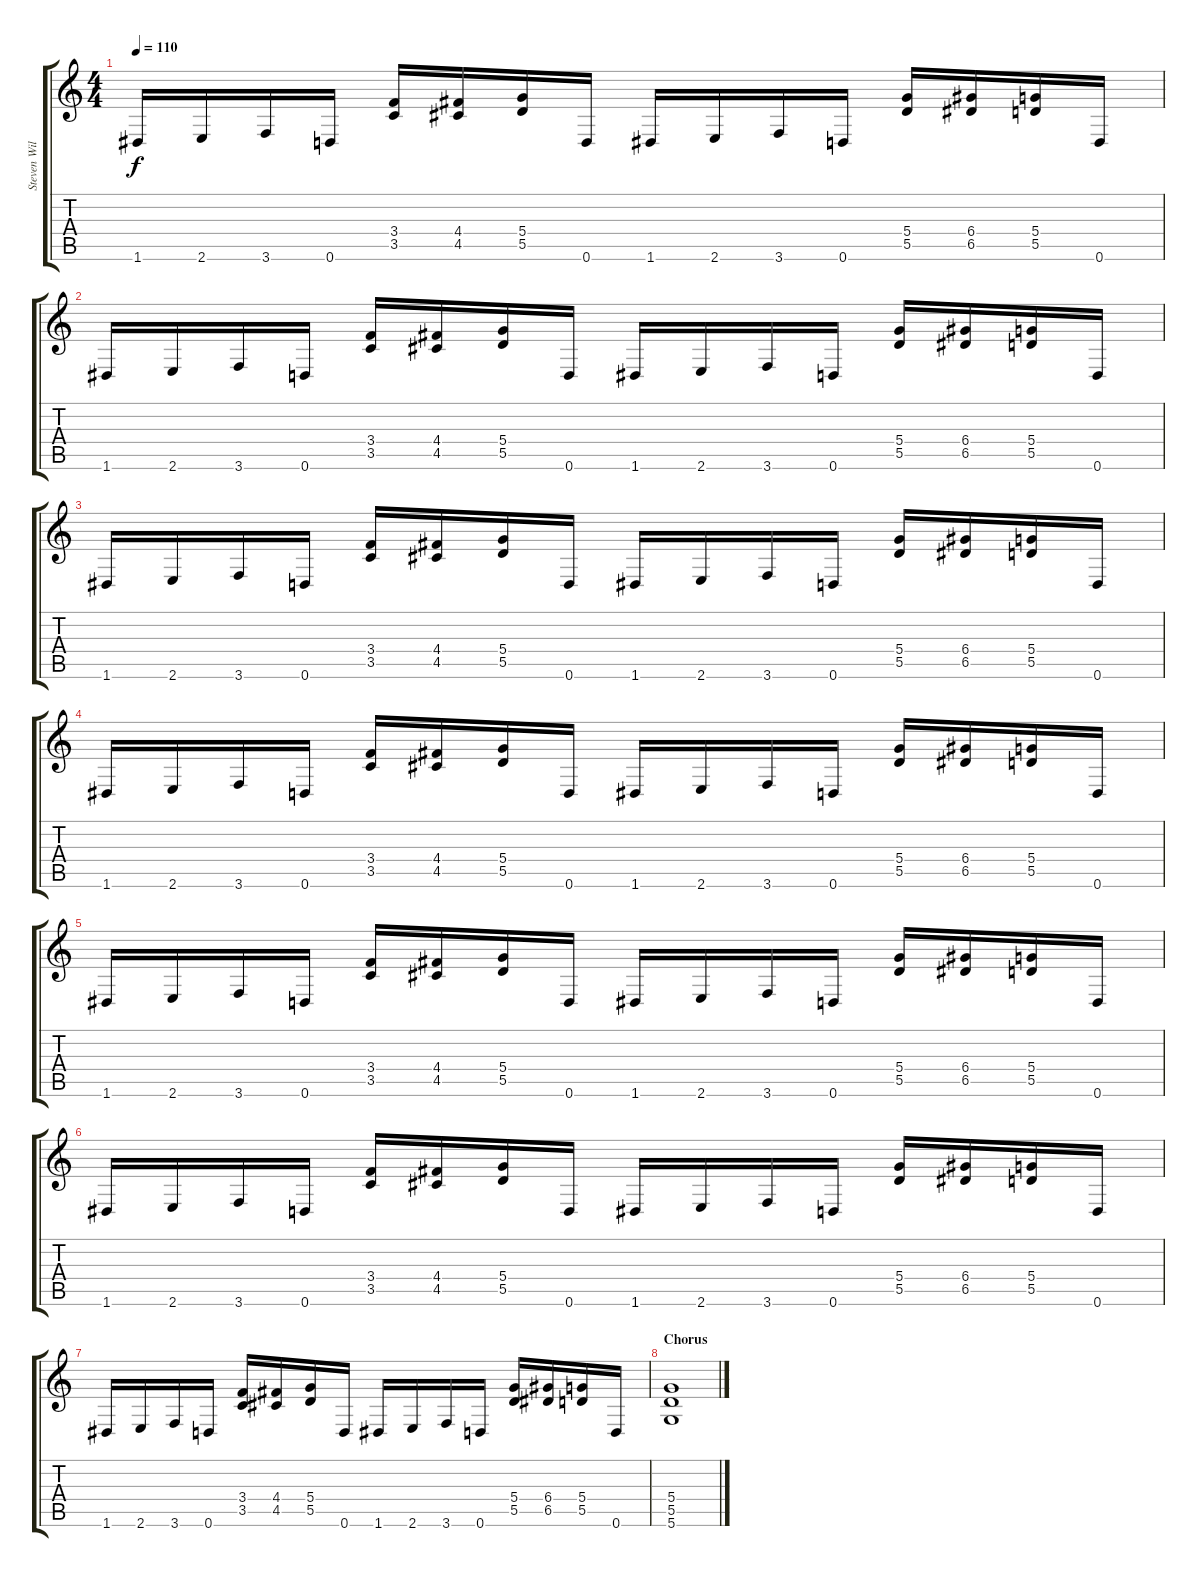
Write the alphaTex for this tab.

\track ("Steven Wilson - Guitar 1" "Steven Wil") {instrument electricguitarjazz}
\staff {score tabs}
\tuning (E4 B3 G3 D3 A2 D2) {hide}
\ts (4 4)
\tempo 110
\clef g2
\ks c
1.6.16{dy f} 2.6.16 3.6.16 0.6.16 (3.4 3.5).16 (4.4 4.5).16 (5.4 5.5).16 0.6.16 1.6.16 2.6.16 3.6.16 0.6.16 (5.4 5.5).16 (6.4 6.5).16 (5.4 5.5).16 0.6.16 |
1.6.16 2.6.16 3.6.16 0.6.16 (3.4 3.5).16 (4.4 4.5).16 (5.4 5.5).16 0.6.16 1.6.16 2.6.16 3.6.16 0.6.16 (5.4 5.5).16 (6.4 6.5).16 (5.4 5.5).16 0.6.16 |
1.6.16 2.6.16 3.6.16 0.6.16 (3.4 3.5).16 (4.4 4.5).16 (5.4 5.5).16 0.6.16 1.6.16 2.6.16 3.6.16 0.6.16 (5.4 5.5).16 (6.4 6.5).16 (5.4 5.5).16 0.6.16 |
1.6.16 2.6.16 3.6.16 0.6.16 (3.4 3.5).16 (4.4 4.5).16 (5.4 5.5).16 0.6.16 1.6.16 2.6.16 3.6.16 0.6.16 (5.4 5.5).16 (6.4 6.5).16 (5.4 5.5).16 0.6.16 |
1.6.16 2.6.16 3.6.16 0.6.16 (3.4 3.5).16 (4.4 4.5).16 (5.4 5.5).16 0.6.16 1.6.16 2.6.16 3.6.16 0.6.16 (5.4 5.5).16 (6.4 6.5).16 (5.4 5.5).16 0.6.16 |
1.6.16 2.6.16 3.6.16 0.6.16 (3.4 3.5).16 (4.4 4.5).16 (5.4 5.5).16 0.6.16 1.6.16 2.6.16 3.6.16 0.6.16 (5.4 5.5).16 (6.4 6.5).16 (5.4 5.5).16 0.6.16 |
1.6.16 2.6.16 3.6.16 0.6.16 (3.4 3.5).16 (4.4 4.5).16 (5.4 5.5).16 0.6.16 1.6.16 2.6.16 3.6.16 0.6.16 (5.4 5.5).16 (6.4 6.5).16 (5.4 5.5).16 0.6.16 |
\section ("" "Chorus")
(5.4 5.5 5.6).1
